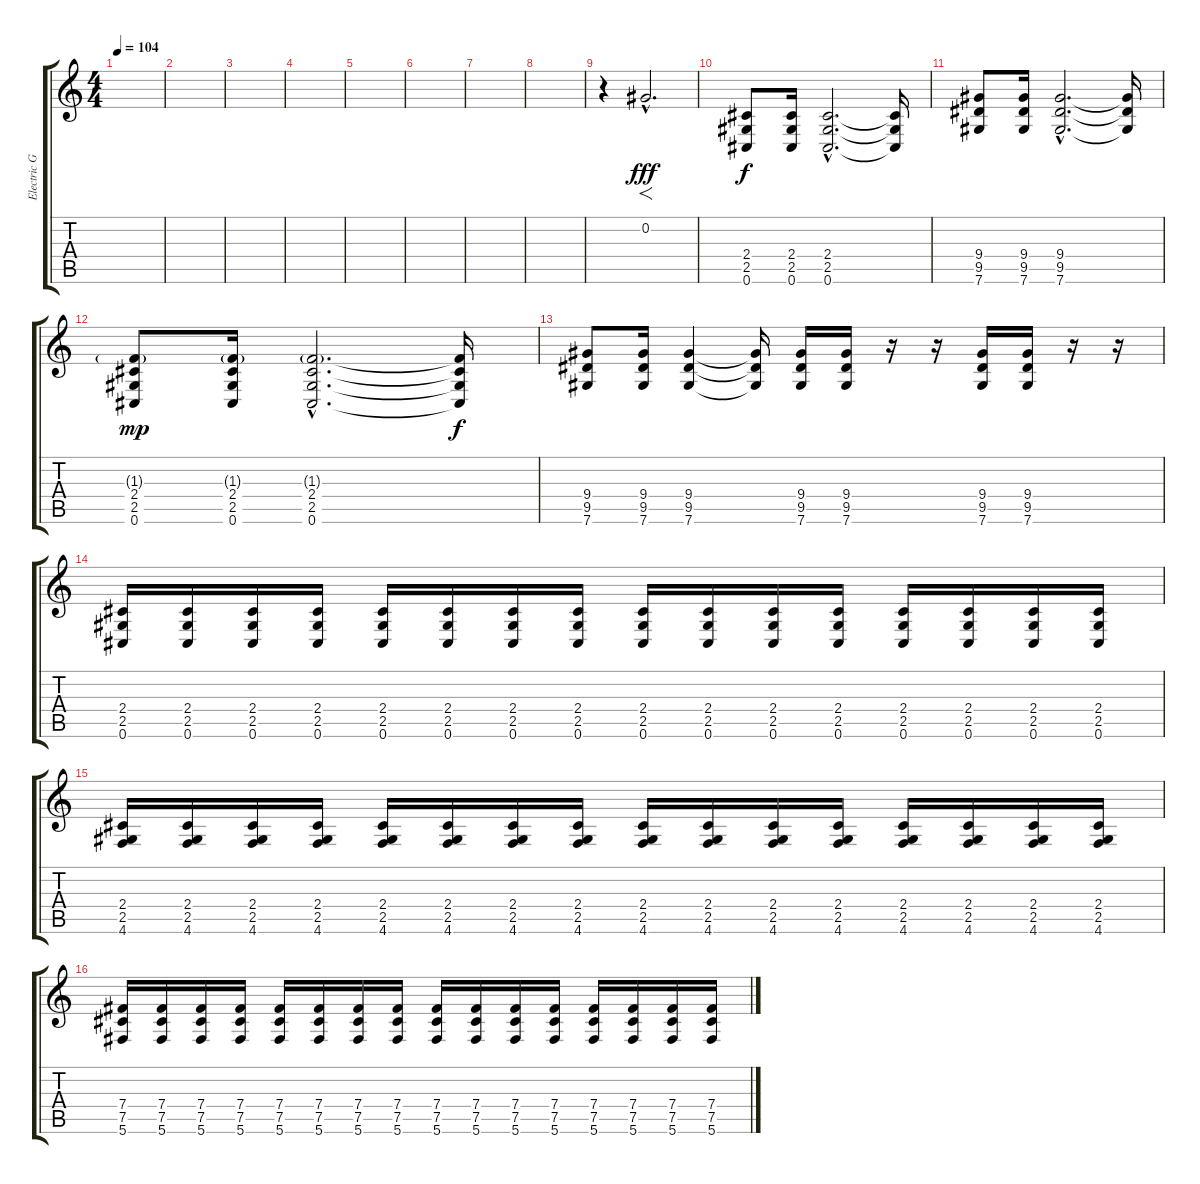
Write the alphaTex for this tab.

\track ("Electric Guitar Right" "Electric G") {instrument overdrivenguitar}
\staff {score tabs}
\tuning (Db4 Ab3 E3 B2 Gb2 Db2) {hide}
\ts (4 4)
\tempo 104
\clef g2
\ks c
|
|
|
|
|
|
|
|
r.4{volume 16 instrument guitarharmonics} 0.2{hac}.2{f d dy fff} |
(2.4 2.5 0.6).8{dy f instrument overdrivenguitar} (2.4 2.5 0.6).16 (2.4{hac} 2.5{hac} 0.6{hac}).2{d} (2.4{t} 2.5{t} 0.6{t}).16 |
(9.4 9.5 7.6).8 (9.4 9.5 7.6).16 (9.4{hac} 9.5{hac} 7.6{hac}).2{d} (9.4{t} 9.5{t} 7.6{t}).16 |
(1.3{g} 2.4 2.5 0.6).8{dy mp} (1.3{g} 2.4 2.5 0.6).16 (1.3{g hac} 2.4{hac} 2.5{hac} 0.6{hac}).2{d} (1.3{t} 2.4{t} 2.5{t} 0.6{t}).16{dy f} |
(9.4 9.5 7.6).8 (9.4 9.5 7.6).16 (9.4 9.5 7.6).4 (9.4{t} 9.5{t} 7.6{t}).16 (9.4 9.5 7.6).16 (9.4 9.5 7.6).16 r.16 r.16 (9.4 9.5 7.6).16 (9.4 9.5 7.6).16 r.16 r.16 |
(2.4 2.5 0.6).16 (2.4 2.5 0.6).16 (2.4 2.5 0.6).16 (2.4 2.5 0.6).16 (2.4 2.5 0.6).16 (2.4 2.5 0.6).16 (2.4 2.5 0.6).16 (2.4 2.5 0.6).16 (2.4 2.5 0.6).16 (2.4 2.5 0.6).16 (2.4 2.5 0.6).16 (2.4 2.5 0.6).16 (2.4 2.5 0.6).16 (2.4 2.5 0.6).16 (2.4 2.5 0.6).16 (2.4 2.5 0.6).16 |
(2.4 2.5 4.6).16 (2.4 2.5 4.6).16 (2.4 2.5 4.6).16 (2.4 2.5 4.6).16 (2.4 2.5 4.6).16 (2.4 2.5 4.6).16 (2.4 2.5 4.6).16 (2.4 2.5 4.6).16 (2.4 2.5 4.6).16 (2.4 2.5 4.6).16 (2.4 2.5 4.6).16 (2.4 2.5 4.6).16 (2.4 2.5 4.6).16 (2.4 2.5 4.6).16 (2.4 2.5 4.6).16 (2.4 2.5 4.6).16 |
(7.4 7.5 5.6).16 (7.4 7.5 5.6).16 (7.4 7.5 5.6).16 (7.4 7.5 5.6).16 (7.4 7.5 5.6).16 (7.4 7.5 5.6).16 (7.4 7.5 5.6).16 (7.4 7.5 5.6).16 (7.4 7.5 5.6).16 (7.4 7.5 5.6).16 (7.4 7.5 5.6).16 (7.4 7.5 5.6).16 (7.4 7.5 5.6).16 (7.4 7.5 5.6).16 (7.4 7.5 5.6).16 (7.4 7.5 5.6).16
